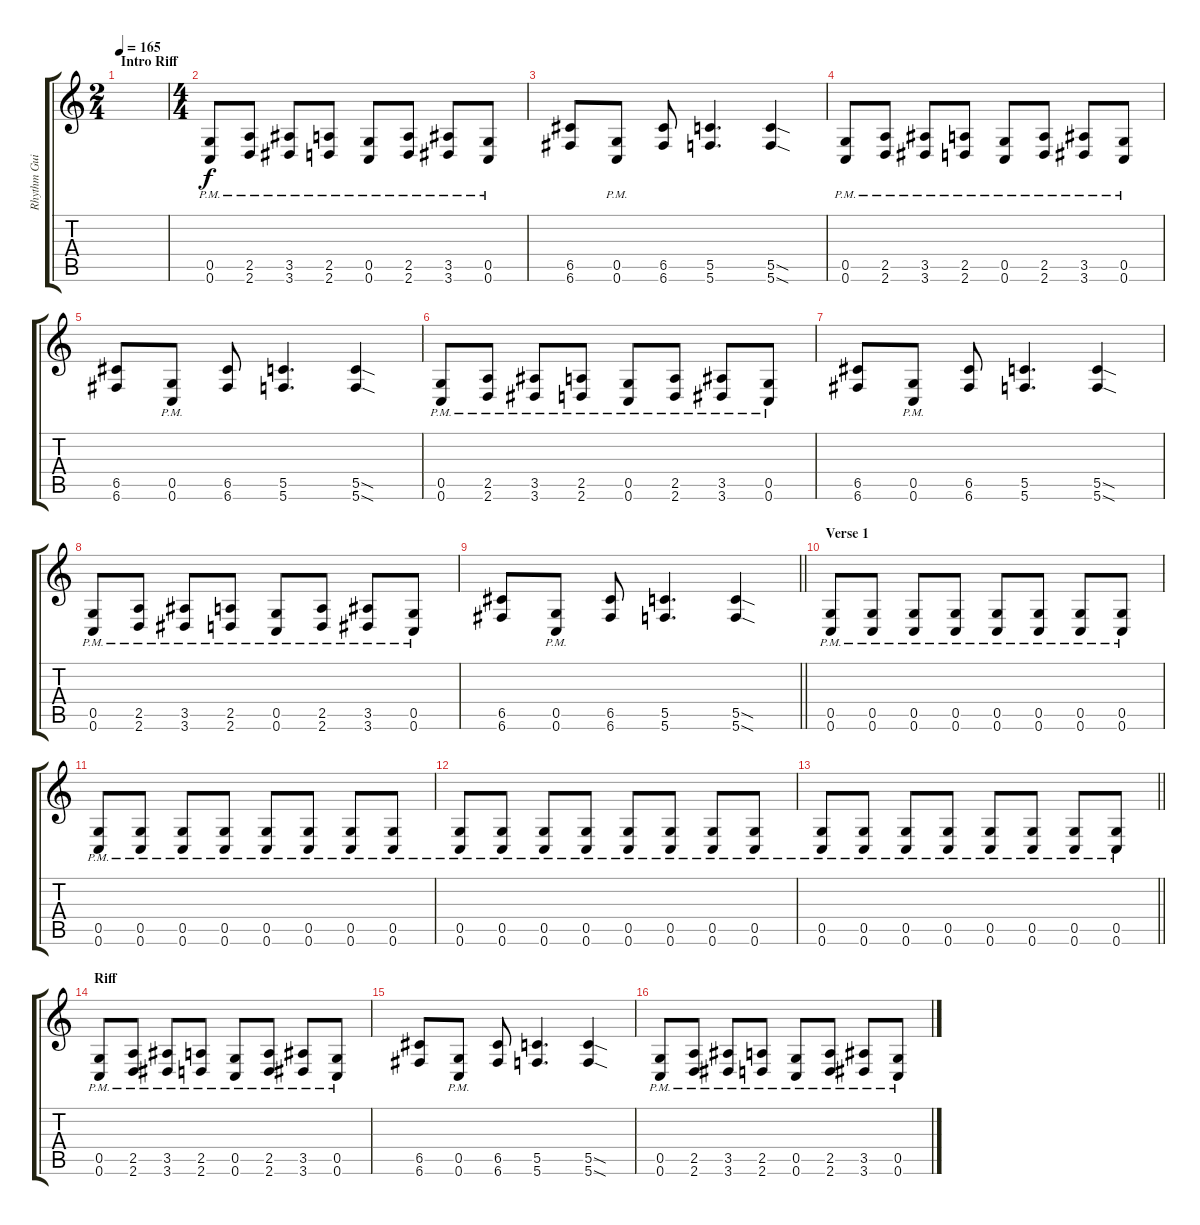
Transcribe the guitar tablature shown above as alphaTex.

\track ("Rhythm Guitar" "Rhythm Gui") {instrument distortionguitar}
\staff {score tabs}
\tuning (D4 A3 F3 C3 G2 C2) {hide}
\ts (2 4)
\section ("" "Intro Riff")
\tempo 165
\clef g2
\ks c
|
\ts (4 4)
(0.5{pm} 0.6{pm}).8 (2.5{pm} 2.6{pm}).8 (3.5{pm} 3.6{pm}).8 (2.5{pm} 2.6{pm}).8 (0.5{pm} 0.6{pm}).8 (2.5{pm} 2.6{pm}).8 (3.5{pm} 3.6{pm}).8 (0.5{pm} 0.6{pm}).8 |
(6.5 6.6).8 (0.5{pm} 0.6{pm}).8 (6.5 6.6).8 (5.5 5.6).4{d} (5.5{sod} 5.6{sod}).4 |
(0.5{pm} 0.6{pm}).8 (2.5{pm} 2.6{pm}).8 (3.5{pm} 3.6{pm}).8 (2.5{pm} 2.6{pm}).8 (0.5{pm} 0.6{pm}).8 (2.5{pm} 2.6{pm}).8 (3.5{pm} 3.6{pm}).8 (0.5{pm} 0.6{pm}).8 |
(6.5 6.6).8 (0.5{pm} 0.6{pm}).8 (6.5 6.6).8 (5.5 5.6).4{d} (5.5{sod} 5.6{sod}).4 |
(0.5{pm} 0.6{pm}).8 (2.5{pm} 2.6{pm}).8 (3.5{pm} 3.6{pm}).8 (2.5{pm} 2.6{pm}).8 (0.5{pm} 0.6{pm}).8 (2.5{pm} 2.6{pm}).8 (3.5{pm} 3.6{pm}).8 (0.5{pm} 0.6{pm}).8 |
(6.5 6.6).8 (0.5{pm} 0.6{pm}).8 (6.5 6.6).8 (5.5 5.6).4{d} (5.5{sod} 5.6{sod}).4 |
(0.5{pm} 0.6{pm}).8 (2.5{pm} 2.6{pm}).8 (3.5{pm} 3.6{pm}).8 (2.5{pm} 2.6{pm}).8 (0.5{pm} 0.6{pm}).8 (2.5{pm} 2.6{pm}).8 (3.5{pm} 3.6{pm}).8 (0.5{pm} 0.6{pm}).8 |
\barLineRight lightlight
(6.5 6.6).8 (0.5{pm} 0.6{pm}).8 (6.5 6.6).8 (5.5 5.6).4{d} (5.5{sod} 5.6{sod}).4 |
\section ("" "Verse 1")
(0.5{pm} 0.6{pm}).8 (0.5{pm} 0.6{pm}).8 (0.5{pm} 0.6{pm}).8 (0.5{pm} 0.6{pm}).8 (0.5{pm} 0.6{pm}).8 (0.5{pm} 0.6{pm}).8 (0.5{pm} 0.6{pm}).8 (0.5{pm} 0.6{pm}).8 |
(0.5{pm} 0.6{pm}).8 (0.5{pm} 0.6{pm}).8 (0.5{pm} 0.6{pm}).8 (0.5{pm} 0.6{pm}).8 (0.5{pm} 0.6{pm}).8 (0.5{pm} 0.6{pm}).8 (0.5{pm} 0.6{pm}).8 (0.5{pm} 0.6{pm}).8 |
(0.5{pm} 0.6{pm}).8 (0.5{pm} 0.6{pm}).8 (0.5{pm} 0.6{pm}).8 (0.5{pm} 0.6{pm}).8 (0.5{pm} 0.6{pm}).8 (0.5{pm} 0.6{pm}).8 (0.5{pm} 0.6{pm}).8 (0.5{pm} 0.6{pm}).8 |
\barLineRight lightlight
(0.5{pm} 0.6{pm}).8 (0.5{pm} 0.6{pm}).8 (0.5{pm} 0.6{pm}).8 (0.5{pm} 0.6{pm}).8 (0.5{pm} 0.6{pm}).8 (0.5{pm} 0.6{pm}).8 (0.5{pm} 0.6{pm}).8 (0.5{pm} 0.6{pm}).8 |
\section ("" "Riff")
(0.5{pm} 0.6{pm}).8 (2.5{pm} 2.6{pm}).8 (3.5{pm} 3.6{pm}).8 (2.5{pm} 2.6{pm}).8 (0.5{pm} 0.6{pm}).8 (2.5{pm} 2.6{pm}).8 (3.5{pm} 3.6{pm}).8 (0.5{pm} 0.6{pm}).8 |
(6.5 6.6).8 (0.5{pm} 0.6{pm}).8 (6.5 6.6).8 (5.5 5.6).4{d} (5.5{sod} 5.6{sod}).4 |
(0.5{pm} 0.6{pm}).8 (2.5{pm} 2.6{pm}).8 (3.5{pm} 3.6{pm}).8 (2.5{pm} 2.6{pm}).8 (0.5{pm} 0.6{pm}).8 (2.5{pm} 2.6{pm}).8 (3.5{pm} 3.6{pm}).8 (0.5{pm} 0.6{pm}).8
